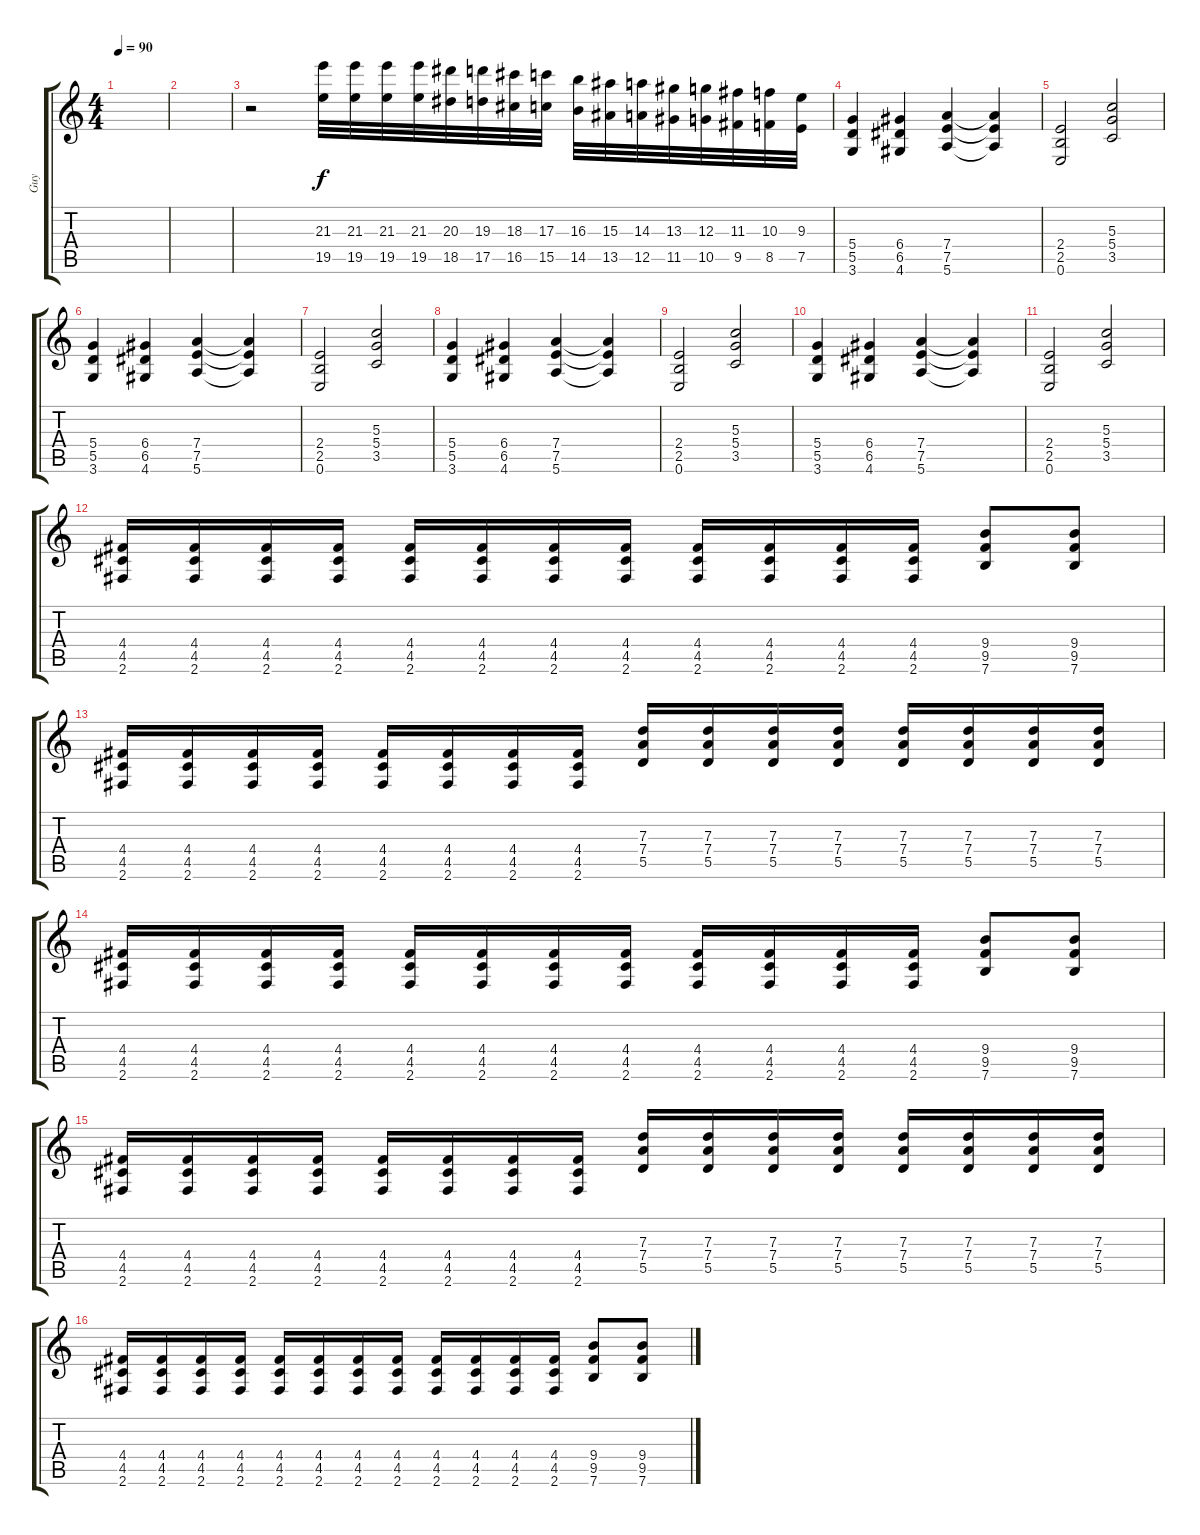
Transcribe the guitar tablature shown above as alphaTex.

\track ("Guy" "Guy") {instrument overdrivenguitar}
\staff {score tabs}
\tuning (E4 B3 G3 D3 A2 E2) {hide}
\ts (4 4)
\tempo 90
\clef g2
\ks c
|
|
r.2 (21.3 19.5).32 (21.3 19.5).32 (21.3 19.5).32 (21.3 19.5).32 (20.3 18.5).32 (19.3 17.5).32 (18.3 16.5).32 (17.3 15.5).32 (16.3 14.5).32 (15.3 13.5).32 (14.3 12.5).32 (13.3 11.5).32 (12.3 10.5).32 (11.3 9.5).32 (10.3 8.5).32 (9.3 7.5).32 |
(5.4 5.5 3.6).4 (6.4 6.5 4.6).4 (7.4 7.5 5.6).4 (7.4{t} 7.5{t} 5.6{t}).4 |
(2.4 2.5 0.6).2 (5.3 5.4 3.5).2 |
(5.4 5.5 3.6).4 (6.4 6.5 4.6).4 (7.4 7.5 5.6).4 (7.4{t} 7.5{t} 5.6{t}).4 |
(2.4 2.5 0.6).2 (5.3 5.4 3.5).2 |
(5.4 5.5 3.6).4 (6.4 6.5 4.6).4 (7.4 7.5 5.6).4 (7.4{t} 7.5{t} 5.6{t}).4 |
(2.4 2.5 0.6).2 (5.3 5.4 3.5).2 |
(5.4 5.5 3.6).4 (6.4 6.5 4.6).4 (7.4 7.5 5.6).4 (7.4{t} 7.5{t} 5.6{t}).4 |
(2.4 2.5 0.6).2 (5.3 5.4 3.5).2 |
(4.4 4.5 2.6).16 (4.4 4.5 2.6).16 (4.4 4.5 2.6).16 (4.4 4.5 2.6).16 (4.4 4.5 2.6).16 (4.4 4.5 2.6).16 (4.4 4.5 2.6).16 (4.4 4.5 2.6).16 (4.4 4.5 2.6).16 (4.4 4.5 2.6).16 (4.4 4.5 2.6).16 (4.4 4.5 2.6).16 (9.4 9.5 7.6).8 (9.4 9.5 7.6).8 |
(4.4 4.5 2.6).16 (4.4 4.5 2.6).16 (4.4 4.5 2.6).16 (4.4 4.5 2.6).16 (4.4 4.5 2.6).16 (4.4 4.5 2.6).16 (4.4 4.5 2.6).16 (4.4 4.5 2.6).16 (7.3 7.4 5.5).16 (7.3 7.4 5.5).16 (7.3 7.4 5.5).16 (7.3 7.4 5.5).16 (7.3 7.4 5.5).16 (7.3 7.4 5.5).16 (7.3 7.4 5.5).16 (7.3 7.4 5.5).16 |
(4.4 4.5 2.6).16 (4.4 4.5 2.6).16 (4.4 4.5 2.6).16 (4.4 4.5 2.6).16 (4.4 4.5 2.6).16 (4.4 4.5 2.6).16 (4.4 4.5 2.6).16 (4.4 4.5 2.6).16 (4.4 4.5 2.6).16 (4.4 4.5 2.6).16 (4.4 4.5 2.6).16 (4.4 4.5 2.6).16 (9.4 9.5 7.6).8 (9.4 9.5 7.6).8 |
(4.4 4.5 2.6).16 (4.4 4.5 2.6).16 (4.4 4.5 2.6).16 (4.4 4.5 2.6).16 (4.4 4.5 2.6).16 (4.4 4.5 2.6).16 (4.4 4.5 2.6).16 (4.4 4.5 2.6).16 (7.3 7.4 5.5).16 (7.3 7.4 5.5).16 (7.3 7.4 5.5).16 (7.3 7.4 5.5).16 (7.3 7.4 5.5).16 (7.3 7.4 5.5).16 (7.3 7.4 5.5).16 (7.3 7.4 5.5).16 |
(4.4 4.5 2.6).16 (4.4 4.5 2.6).16 (4.4 4.5 2.6).16 (4.4 4.5 2.6).16 (4.4 4.5 2.6).16 (4.4 4.5 2.6).16 (4.4 4.5 2.6).16 (4.4 4.5 2.6).16 (4.4 4.5 2.6).16 (4.4 4.5 2.6).16 (4.4 4.5 2.6).16 (4.4 4.5 2.6).16 (9.4 9.5 7.6).8 (9.4 9.5 7.6).8
